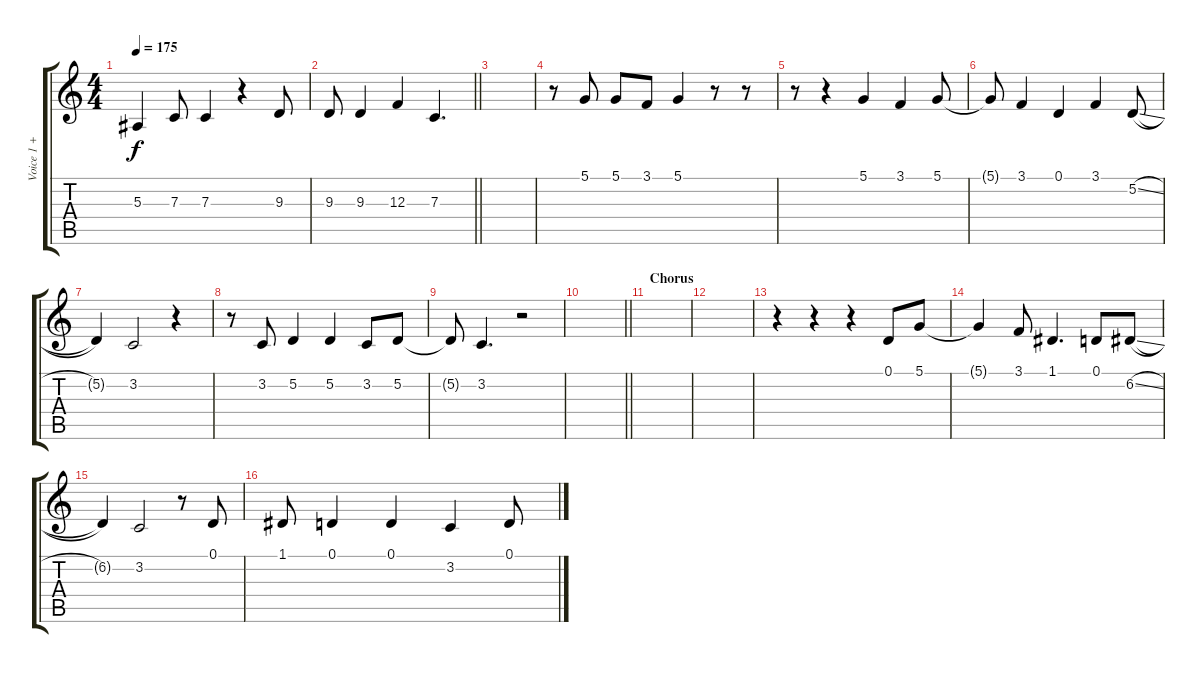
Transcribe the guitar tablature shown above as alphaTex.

\track ("Voice 1 + 2" "Voice 1 + ") {instrument englishhorn}
\staff {score tabs}
\tuning (D4 A3 F3 C3 G2 D2) {hide}
\ts (4 4)
\tempo 175
\clef g2
\ks c
5.3{t}.4{dy f} 7.3.8 7.3.4 r.4 9.3.8 |
\barLineRight lightlight
9.3.8 9.3.4 12.3.4 7.3.4{d} |
\section ("" "")
|
r.8 5.1.8 5.1.8 3.1.8 5.1.4 r.8 r.8 |
r.8 r.4 5.1.4 3.1.4 5.1.8 |
5.1{t}.8 3.1.4 0.1.4 3.1.4 5.2{sl}.8 |
5.2{t}.4 3.2.2 r.4 |
r.8 3.2.8 5.2.4 5.2.4 3.2.8 5.2.8 |
5.2{t}.8 3.2.4{d} r.2 |
\barLineRight lightlight
|
\section ("" "Chorus")
|
|
r.4 r.4 r.4 0.1.8 5.1.8 |
5.1{t}.4 3.1.8 1.1.4{d} 0.1.8 6.2{sl}.8 |
6.2{t}.4 3.2.2 r.8 0.1.8 |
1.1.8 0.1.4 0.1.4 3.2.4 0.1.8
